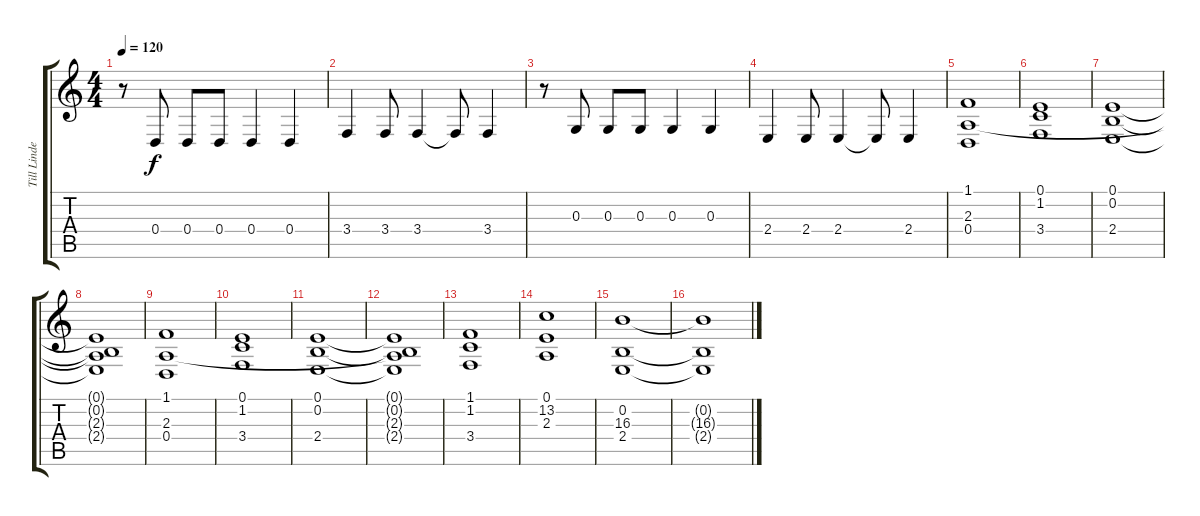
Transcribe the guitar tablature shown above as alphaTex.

\track ("Till Lindemann (Voice)" "Till Linde") {instrument lead6voice}
\staff {score tabs}
\tuning (E4 B3 G3 D3 A2 E2) {hide}
\ts (4 4)
\tempo 120
\clef g2
\ks c
r.8{dy f} 0.4.8 0.4.8 0.4.8 0.4.4 0.4.4 |
3.4.4 3.4.8 3.4.4 3.4{t}.8 3.4.4 |
r.8 0.3.8 0.3.8 0.3.8 0.3.4 0.3.4 |
2.4.4 2.4.8 2.4.4 2.4{t}.8 2.4.4 |
(1.1 2.3 0.4).1{instrument choiraahs} |
(0.1 1.2 3.4).1 |
(0.1 0.2 2.4).1 |
(0.1{t} 0.2{t} 2.3{t} 2.4{t}).1 |
(1.1 2.3 0.4).1 |
(0.1 1.2 3.4).1 |
(0.1 0.2 2.4).1 |
(0.1{t} 0.2{t} 2.3{t} 2.4{t}).1 |
(1.1 1.2 3.4).1 |
(0.1 13.2 2.3).1 |
(0.2 16.3 2.4).1 |
(0.2{t} 16.3{t} 2.4{t}).1
